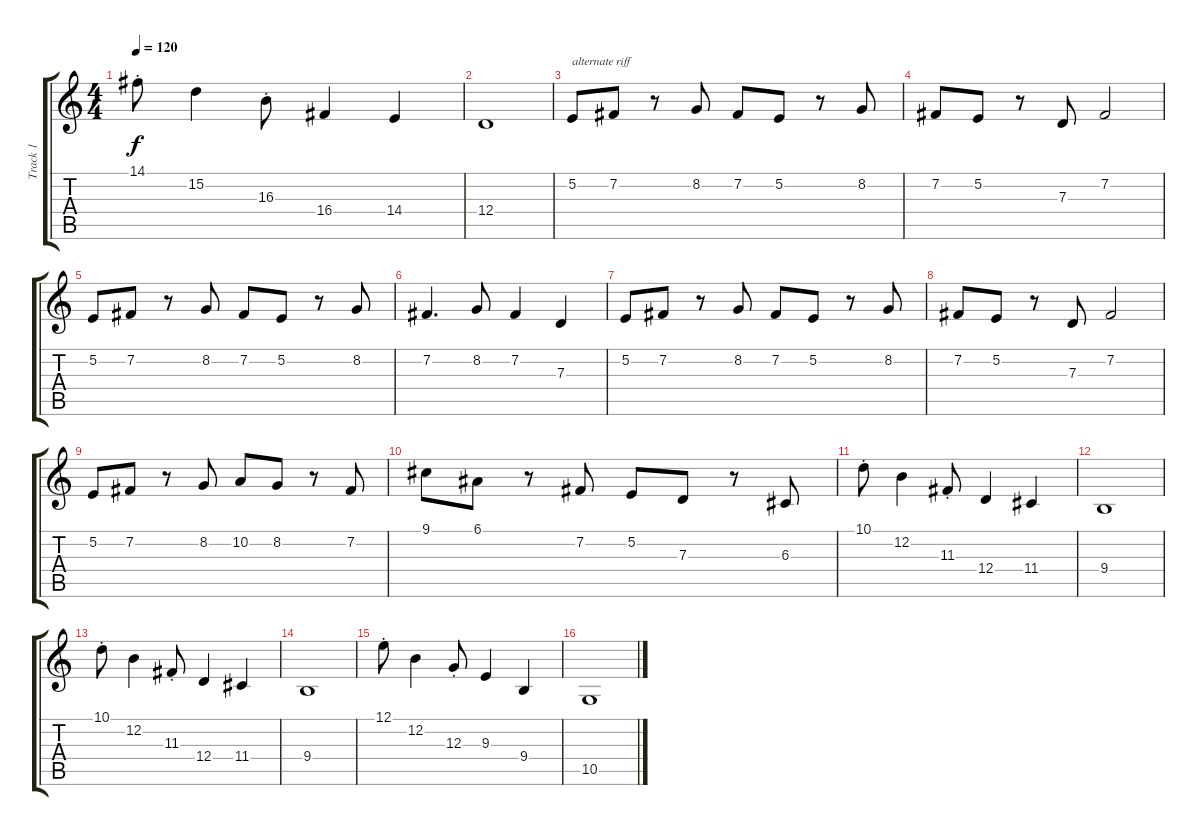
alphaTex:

\track ("Track 1" "Track 1") {instrument flute}
\staff {score tabs}
\tuning (E4 B3 G3 D3 A2 E2) {hide}
\ts (4 4)
\tempo 120
\clef g2
\ks c
14.1{st}.8{dy f} 15.2.4 16.3{st}.8 16.4.4 14.4.4 |
12.4.1 |
5.2.8{txt "alternate riff"} 7.2.8 r.8 8.2.8 7.2.8 5.2.8 r.8 8.2.8 |
7.2.8 5.2.8 r.8 7.3.8 7.2.2 |
5.2.8 7.2.8 r.8 8.2.8 7.2.8 5.2.8 r.8 8.2.8 |
7.2.4{d} 8.2.8 7.2.4 7.3.4 |
5.2.8 7.2.8 r.8 8.2.8 7.2.8 5.2.8 r.8 8.2.8 |
7.2.8 5.2.8 r.8 7.3.8 7.2.2 |
5.2.8 7.2.8 r.8 8.2.8 10.2.8 8.2.8 r.8 7.2.8 |
9.1.8 6.1.8 r.8 7.2.8 5.2.8 7.3.8 r.8 6.3.8 |
10.1{st}.8 12.2.4 11.3{st}.8 12.4.4 11.4.4 |
9.4.1 |
10.1{st}.8 12.2.4 11.3{st}.8 12.4.4 11.4.4 |
9.4.1 |
12.1{st}.8 12.2.4 12.3{st}.8 9.3.4 9.4.4 |
10.5.1
